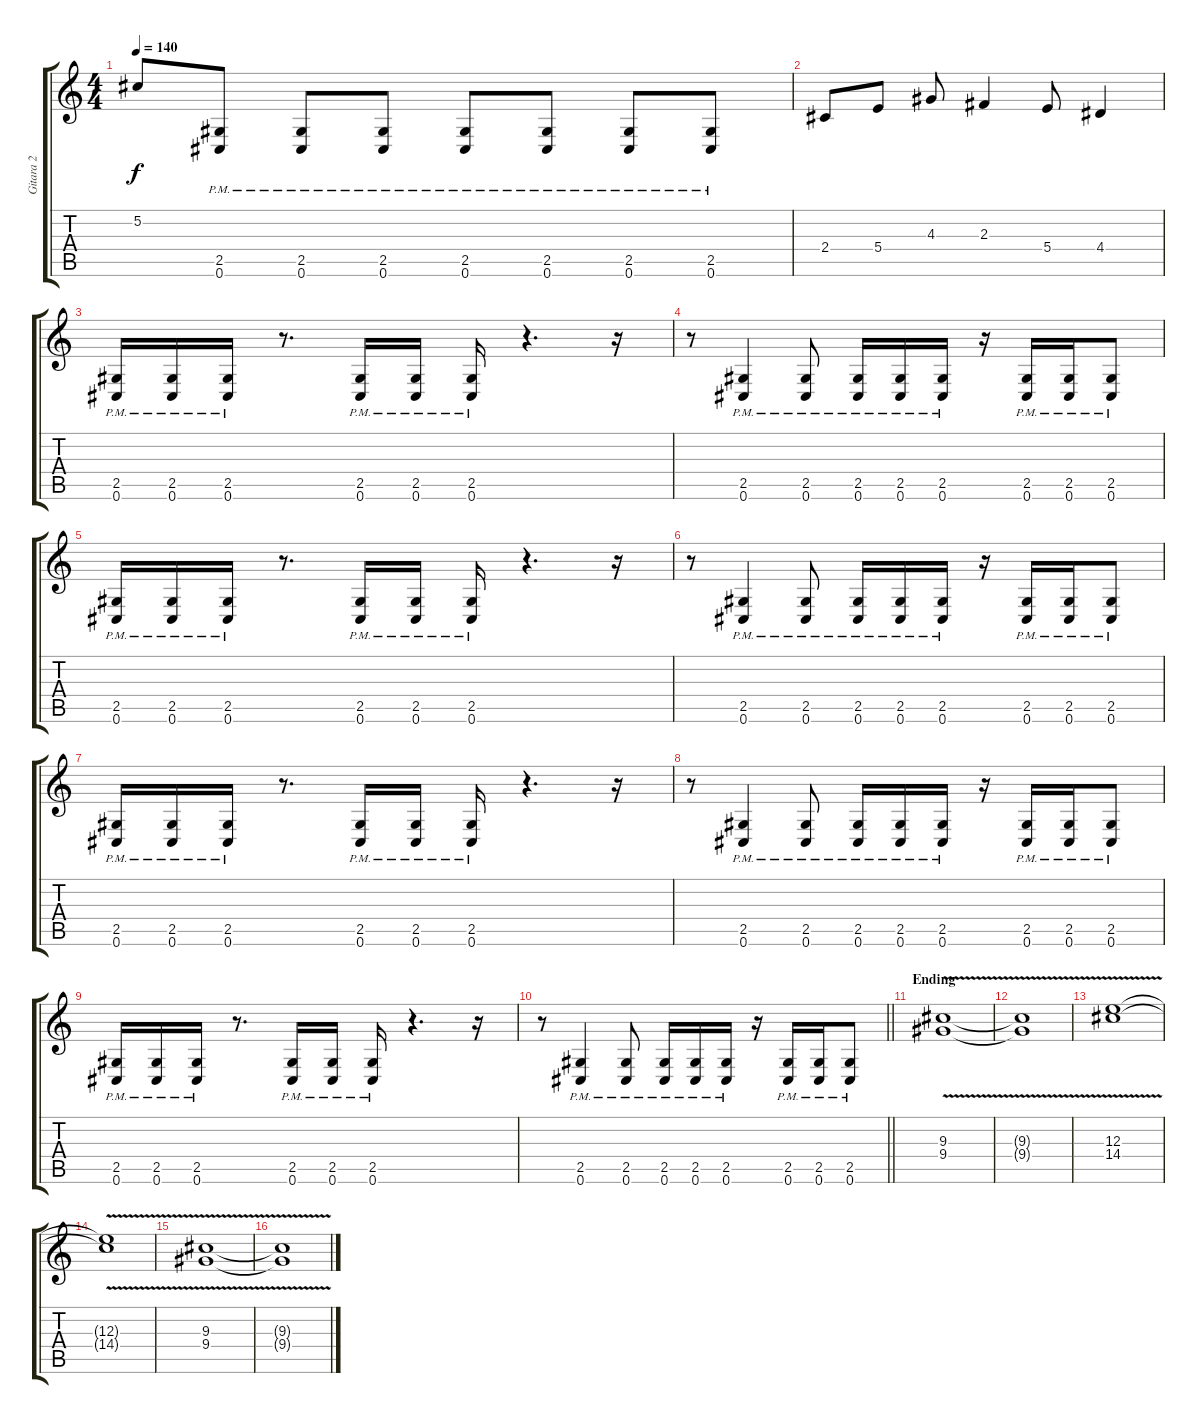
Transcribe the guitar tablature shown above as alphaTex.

\track ("Gitara 2" "Gitara 2") {instrument distortionguitar}
\staff {score tabs}
\tuning (Db4 Ab3 E3 B2 Gb2 Db2) {hide}
\ts (4 4)
\tempo 140
\clef g2
\ks c
5.2{t}.8{dy f} (2.5{pm} 0.6{pm}).8 (2.5{pm} 0.6{pm}).8 (2.5{pm} 0.6{pm}).8 (2.5{pm} 0.6{pm}).8 (2.5{pm} 0.6{pm}).8 (2.5{pm} 0.6{pm}).8 (2.5{pm} 0.6{pm}).8 |
2.4.8 5.4.8 4.3.8 2.3.4 5.4.8 4.4.4 |
(2.5{pm} 0.6{pm}).16 (2.5{pm} 0.6{pm}).16 (2.5{pm} 0.6{pm}).16 r.8{d} (2.5{pm} 0.6{pm}).16 (2.5{pm} 0.6{pm}).16 (2.5{pm} 0.6{pm}).16 r.4{d} r.16 |
r.8 (2.5{pm} 0.6{pm}).4 (2.5{pm} 0.6{pm}).8 (2.5{pm} 0.6{pm}).16 (2.5{pm} 0.6{pm}).16 (2.5{pm} 0.6{pm}).16 r.16 (2.5{pm} 0.6{pm}).16 (2.5{pm} 0.6{pm}).16 (2.5{pm} 0.6{pm}).8 |
(2.5{pm} 0.6{pm}).16 (2.5{pm} 0.6{pm}).16 (2.5{pm} 0.6{pm}).16 r.8{d} (2.5{pm} 0.6{pm}).16 (2.5{pm} 0.6{pm}).16 (2.5{pm} 0.6{pm}).16 r.4{d} r.16 |
r.8 (2.5{pm} 0.6{pm}).4 (2.5{pm} 0.6{pm}).8 (2.5{pm} 0.6{pm}).16 (2.5{pm} 0.6{pm}).16 (2.5{pm} 0.6{pm}).16 r.16 (2.5{pm} 0.6{pm}).16 (2.5{pm} 0.6{pm}).16 (2.5{pm} 0.6{pm}).8 |
(2.5{pm} 0.6{pm}).16 (2.5{pm} 0.6{pm}).16 (2.5{pm} 0.6{pm}).16 r.8{d} (2.5{pm} 0.6{pm}).16 (2.5{pm} 0.6{pm}).16 (2.5{pm} 0.6{pm}).16 r.4{d} r.16 |
r.8 (2.5{pm} 0.6{pm}).4 (2.5{pm} 0.6{pm}).8 (2.5{pm} 0.6{pm}).16 (2.5{pm} 0.6{pm}).16 (2.5{pm} 0.6{pm}).16 r.16 (2.5{pm} 0.6{pm}).16 (2.5{pm} 0.6{pm}).16 (2.5{pm} 0.6{pm}).8 |
(2.5{pm} 0.6{pm}).16 (2.5{pm} 0.6{pm}).16 (2.5{pm} 0.6{pm}).16 r.8{d} (2.5{pm} 0.6{pm}).16 (2.5{pm} 0.6{pm}).16 (2.5{pm} 0.6{pm}).16 r.4{d} r.16 |
\barLineRight lightlight
r.8 (2.5{pm} 0.6{pm}).4 (2.5{pm} 0.6{pm}).8 (2.5{pm} 0.6{pm}).16 (2.5{pm} 0.6{pm}).16 (2.5{pm} 0.6{pm}).16 r.16 (2.5{pm} 0.6{pm}).16 (2.5{pm} 0.6{pm}).16 (2.5{pm} 0.6{pm}).8 |
\section ("" "Ending")
(9.3{v} 9.4{v}).1 |
(9.3{t} 9.4{t}).1 |
(12.3{v} 14.4{v}).1 |
(12.3{t} 14.4{t}).1 |
(9.3{v} 9.4{v}).1 |
(9.3{t} 9.4{t}).1
